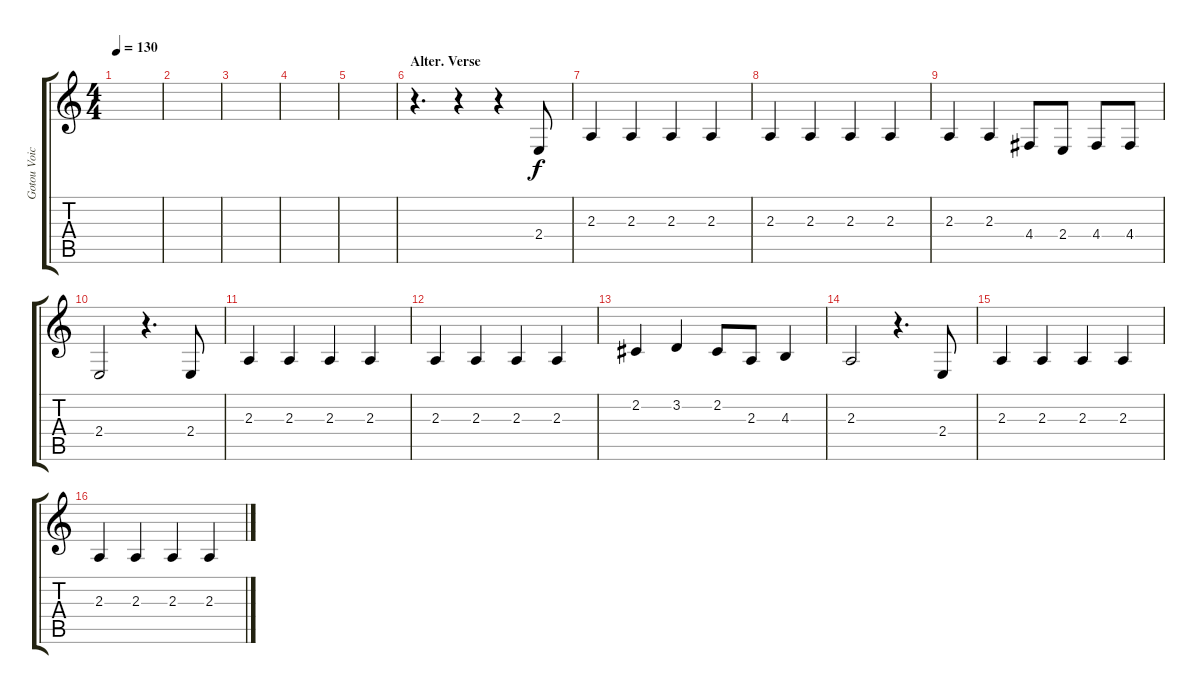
\track ("Gotou Voice" "Gotou Voic") {instrument flute}
\staff {score tabs}
\tuning (E4 B3 G3 D3 A2 E2) {hide}
\ts (4 4)
\tempo 130
\clef g2
\ks c
|
|
|
|
|
\section ("" "Alter. Verse")
r.4{d} r.4 r.4 2.4.8 |
2.3.4 2.3.4 2.3.4 2.3.4 |
2.3.4 2.3.4 2.3.4 2.3.4 |
2.3.4 2.3.4 4.4.8 2.4.8 4.4.8 4.4.8 |
2.4.2 r.4{d} 2.4.8 |
2.3.4 2.3.4 2.3.4 2.3.4 |
2.3.4 2.3.4 2.3.4 2.3.4 |
2.2.4 3.2.4 2.2.8 2.3.8 4.3.4 |
2.3.2 r.4{d} 2.4.8 |
2.3.4 2.3.4 2.3.4 2.3.4 |
2.3.4 2.3.4 2.3.4 2.3.4
